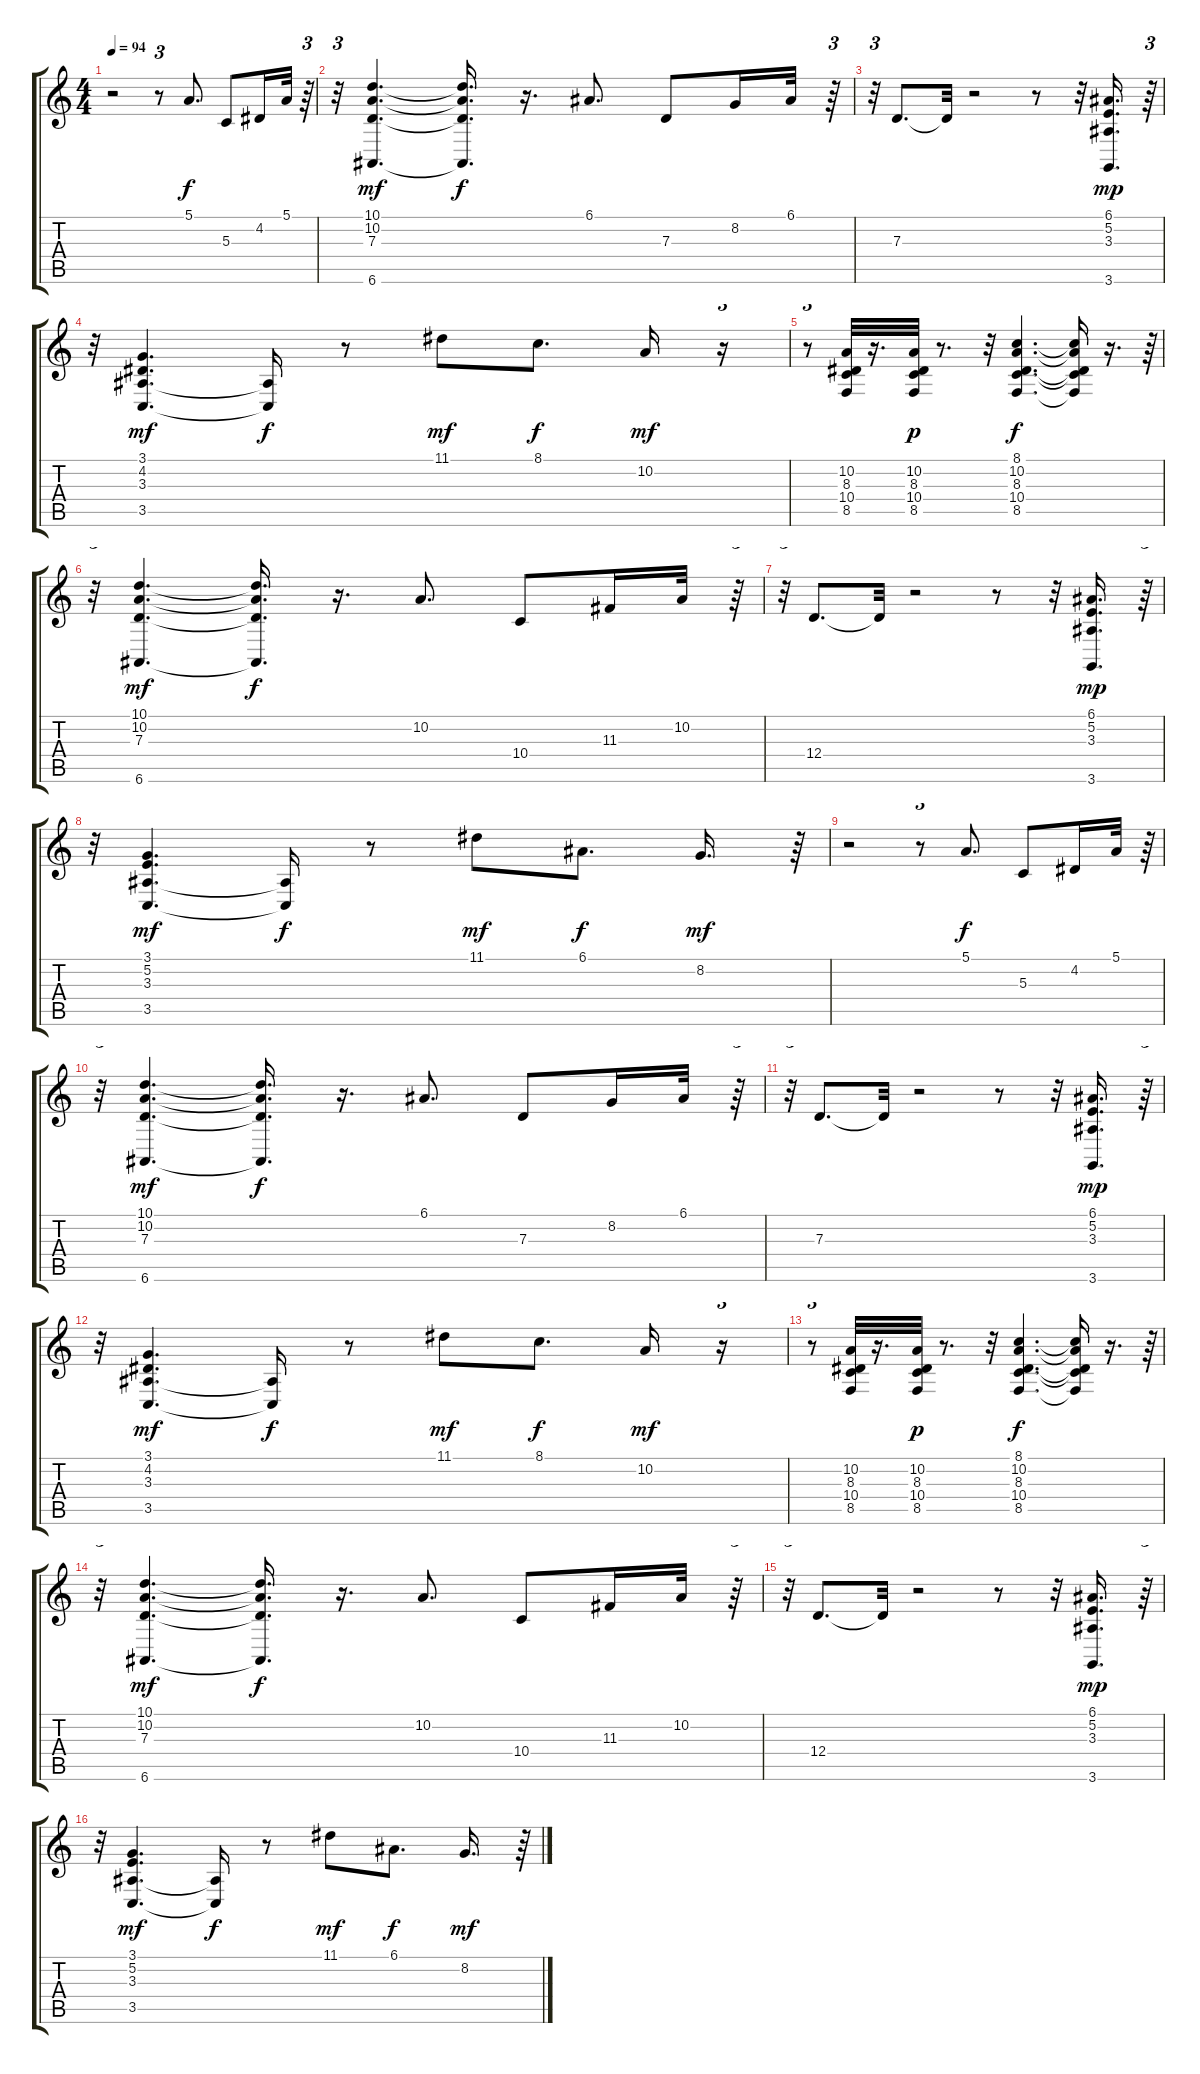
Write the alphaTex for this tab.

\track "" {instrument electricpiano2}
\staff {score tabs}
\tuning (E4 B3 G3 D3 A2 E2) {hide}
\ts (4 4)
\tempo 94
\clef g2
\ks c
r.2{dy mf} r.8{tu (3 2)} 5.1.8{d dy f volume 5} 5.3.8 4.2.16 5.1.32{volume 6} r.64{tu (3 2)} |
r.32{tu (3 2)} (10.1 10.2 7.3 6.6).4{d dy mf volume 5} (10.1{t} 10.2{t} 7.3{t} 6.6{t}).16{d dy f} r.16{d} 6.1.8{d volume 5} 7.3.8 8.2.16 6.1.32{volume 6} r.64{tu (3 2)} |
r.32{tu (3 2)} 7.3.8{d volume 5} 7.3{t}.32 r.2 r.8 r.32 (6.1 5.2 3.3 3.6).16{d dy mp volume 5} r.64{tu (3 2)} |
r.32{tu (3 2)} (3.1 4.2 3.3 3.5).4{d dy mf volume 5} (3.3{t} 3.5{t}).16{dy f} r.8 11.1.8{dy mf volume 5} 8.1.8{d dy f} 10.2.16{dy mf} r.16{tu (3 2)} |
r.8{tu (3 2)} (10.2 8.3 10.4 8.5).32{volume 5} r.16{d} (10.2 8.3 10.4 8.5).32{dy p} r.8{d} r.32 (8.1 10.2 8.3 10.4 8.5).4{d dy f} (8.1{t} 10.2{t} 8.3{t} 10.4{t} 8.5{t}).16 r.16{d} r.64{tu (3 2)} |
r.32{tu (3 2)} (10.1 10.2 7.3 6.6).4{d dy mf volume 5} (10.1{t} 10.2{t} 7.3{t} 6.6{t}).16{d dy f} r.16{d} 10.2.8{d volume 5} 10.4.8 11.3.16 10.2.32{volume 6} r.64{tu (3 2)} |
r.32{tu (3 2)} 12.4.8{d volume 5} 12.4{t}.32 r.2 r.8 r.32 (6.1 5.2 3.3 3.6).16{d dy mp volume 5} r.64{tu (3 2)} |
r.32{tu (3 2)} (3.1 5.2 3.3 3.5).4{d dy mf volume 5} (3.3{t} 3.5{t}).16{dy f} r.8 11.1.8{dy mf volume 5} 6.1.8{d dy f} 8.2.16{d dy mf} r.64{tu (3 2)} |
r.2 r.8{tu (3 2)} 5.1.8{d dy f volume 5} 5.3.8 4.2.16 5.1.32{volume 6} r.64{tu (3 2)} |
r.32{tu (3 2)} (10.1 10.2 7.3 6.6).4{d dy mf volume 5} (10.1{t} 10.2{t} 7.3{t} 6.6{t}).16{d dy f} r.16{d} 6.1.8{d volume 5} 7.3.8 8.2.16 6.1.32{volume 6} r.64{tu (3 2)} |
r.32{tu (3 2)} 7.3.8{d volume 5} 7.3{t}.32 r.2 r.8 r.32 (6.1 5.2 3.3 3.6).16{d dy mp volume 5} r.64{tu (3 2)} |
r.32{tu (3 2)} (3.1 4.2 3.3 3.5).4{d dy mf volume 5} (3.3{t} 3.5{t}).16{dy f} r.8 11.1.8{dy mf volume 5} 8.1.8{d dy f} 10.2.16{dy mf} r.16{tu (3 2)} |
r.8{tu (3 2)} (10.2 8.3 10.4 8.5).32{volume 5} r.16{d} (10.2 8.3 10.4 8.5).32{dy p} r.8{d} r.32 (8.1 10.2 8.3 10.4 8.5).4{d dy f} (8.1{t} 10.2{t} 8.3{t} 10.4{t} 8.5{t}).16 r.16{d} r.64{tu (3 2)} |
r.32{tu (3 2)} (10.1 10.2 7.3 6.6).4{d dy mf volume 5} (10.1{t} 10.2{t} 7.3{t} 6.6{t}).16{d dy f} r.16{d} 10.2.8{d volume 5} 10.4.8 11.3.16 10.2.32{volume 6} r.64{tu (3 2)} |
r.32{tu (3 2)} 12.4.8{d volume 5} 12.4{t}.32 r.2 r.8 r.32 (6.1 5.2 3.3 3.6).16{d dy mp volume 5} r.64{tu (3 2)} |
r.32{tu (3 2)} (3.1 5.2 3.3 3.5).4{d dy mf volume 5} (3.3{t} 3.5{t}).16{dy f} r.8 11.1.8{dy mf volume 5} 6.1.8{d dy f} 8.2.16{d dy mf} r.64{tu (3 2)}
